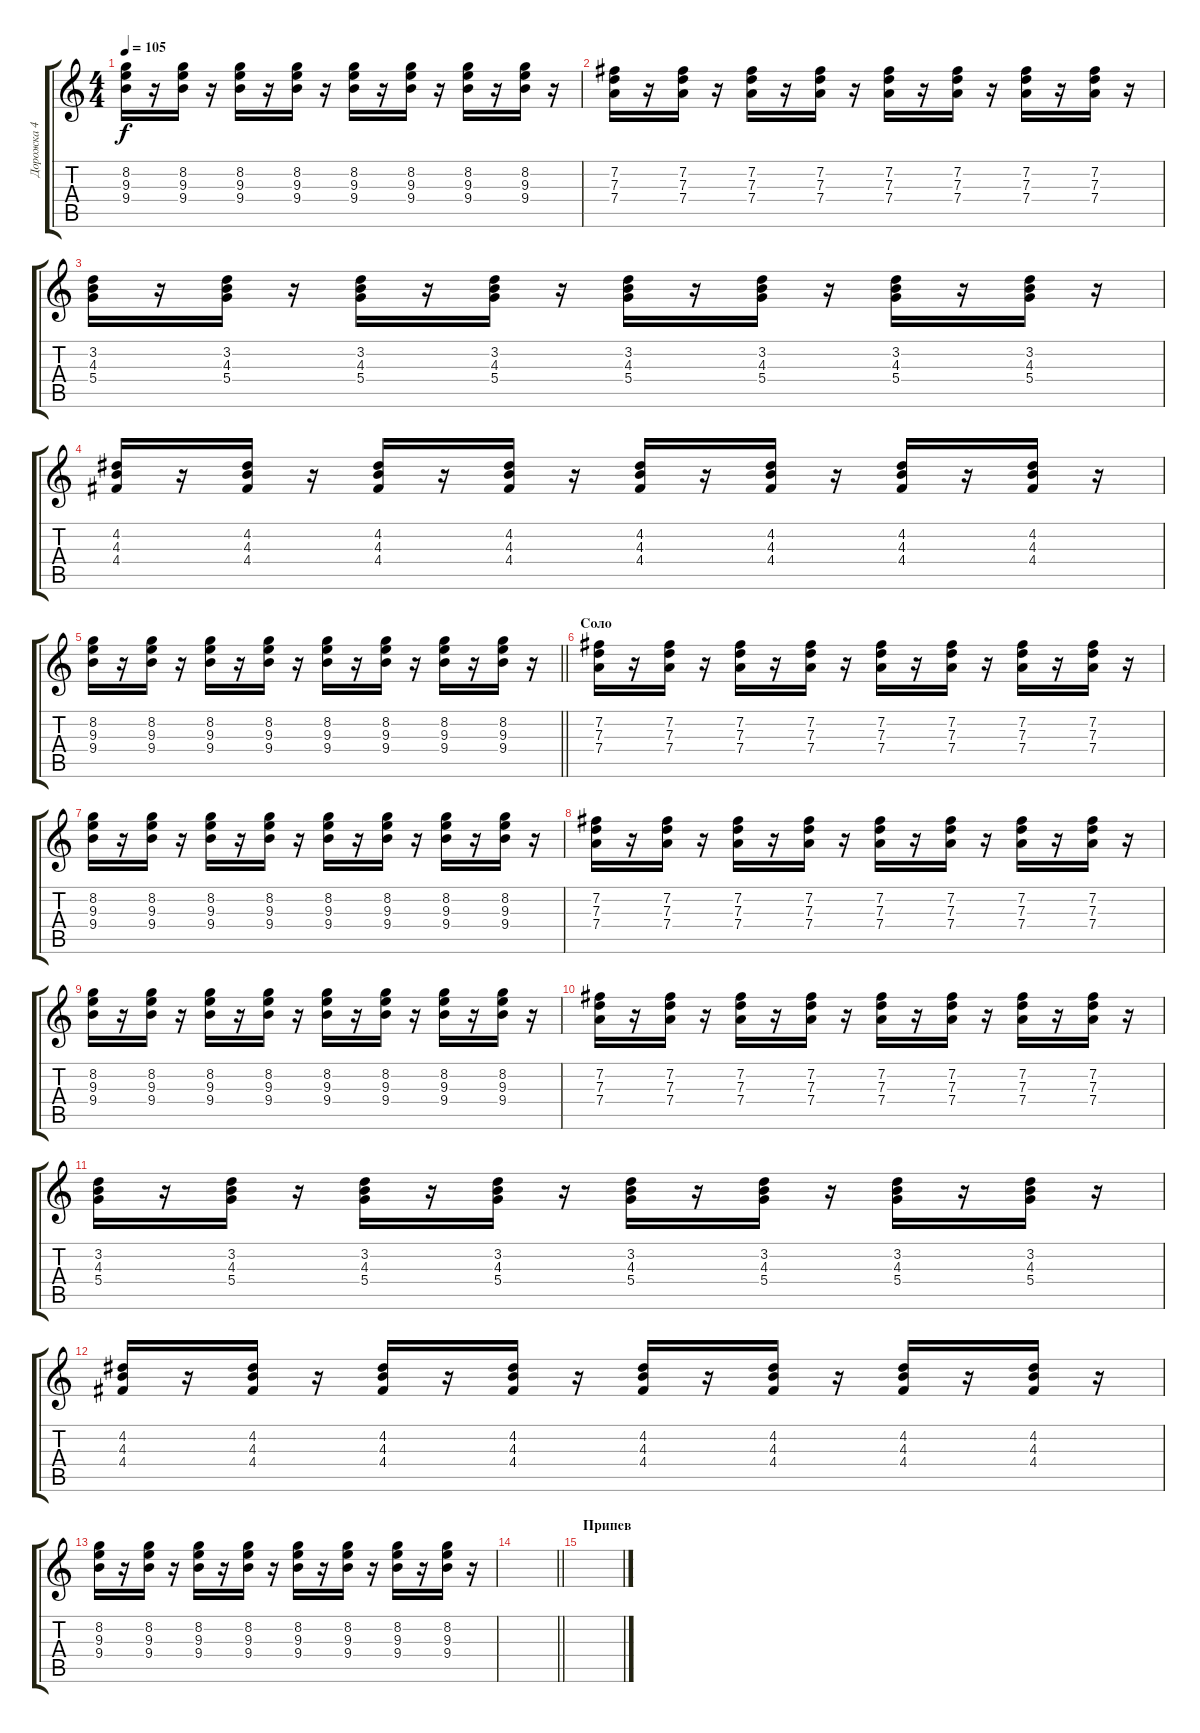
\track ("Дорожка 4" "Дорожка 4") {instrument electricguitarclean}
\staff {score tabs}
\tuning (E4 B3 G3 D3 A2 E2) {hide}
\ts (4 4)
\tempo 105
\clef g2
\ks c
(8.2 9.3 9.4).16{dy f} r.16 (8.2 9.3 9.4).16 r.16 (8.2 9.3 9.4).16 r.16 (8.2 9.3 9.4).16 r.16 (8.2 9.3 9.4).16 r.16 (8.2 9.3 9.4).16 r.16 (8.2 9.3 9.4).16 r.16 (8.2 9.3 9.4).16 r.16 |
(7.2 7.3 7.4).16 r.16 (7.2 7.3 7.4).16 r.16 (7.2 7.3 7.4).16 r.16 (7.2 7.3 7.4).16 r.16 (7.2 7.3 7.4).16 r.16 (7.2 7.3 7.4).16 r.16 (7.2 7.3 7.4).16 r.16 (7.2 7.3 7.4).16 r.16 |
(3.2 4.3 5.4).16 r.16 (3.2 4.3 5.4).16 r.16 (3.2 4.3 5.4).16 r.16 (3.2 4.3 5.4).16 r.16 (3.2 4.3 5.4).16 r.16 (3.2 4.3 5.4).16 r.16 (3.2 4.3 5.4).16 r.16 (3.2 4.3 5.4).16 r.16 |
(4.2 4.3 4.4).16 r.16 (4.2 4.3 4.4).16 r.16 (4.2 4.3 4.4).16 r.16 (4.2 4.3 4.4).16 r.16 (4.2 4.3 4.4).16 r.16 (4.2 4.3 4.4).16 r.16 (4.2 4.3 4.4).16 r.16 (4.2 4.3 4.4).16 r.16 |
\barLineRight lightlight
(8.2 9.3 9.4).16 r.16 (8.2 9.3 9.4).16 r.16 (8.2 9.3 9.4).16 r.16 (8.2 9.3 9.4).16 r.16 (8.2 9.3 9.4).16 r.16 (8.2 9.3 9.4).16 r.16 (8.2 9.3 9.4).16 r.16 (8.2 9.3 9.4).16 r.16 |
\section ("" "Соло")
(7.2 7.3 7.4).16 r.16 (7.2 7.3 7.4).16 r.16 (7.2 7.3 7.4).16 r.16 (7.2 7.3 7.4).16 r.16 (7.2 7.3 7.4).16 r.16 (7.2 7.3 7.4).16 r.16 (7.2 7.3 7.4).16 r.16 (7.2 7.3 7.4).16 r.16 |
(8.2 9.3 9.4).16 r.16 (8.2 9.3 9.4).16 r.16 (8.2 9.3 9.4).16 r.16 (8.2 9.3 9.4).16 r.16 (8.2 9.3 9.4).16 r.16 (8.2 9.3 9.4).16 r.16 (8.2 9.3 9.4).16 r.16 (8.2 9.3 9.4).16 r.16 |
(7.2 7.3 7.4).16 r.16 (7.2 7.3 7.4).16 r.16 (7.2 7.3 7.4).16 r.16 (7.2 7.3 7.4).16 r.16 (7.2 7.3 7.4).16 r.16 (7.2 7.3 7.4).16 r.16 (7.2 7.3 7.4).16 r.16 (7.2 7.3 7.4).16 r.16 |
(8.2 9.3 9.4).16 r.16 (8.2 9.3 9.4).16 r.16 (8.2 9.3 9.4).16 r.16 (8.2 9.3 9.4).16 r.16 (8.2 9.3 9.4).16 r.16 (8.2 9.3 9.4).16 r.16 (8.2 9.3 9.4).16 r.16 (8.2 9.3 9.4).16 r.16 |
(7.2 7.3 7.4).16 r.16 (7.2 7.3 7.4).16 r.16 (7.2 7.3 7.4).16 r.16 (7.2 7.3 7.4).16 r.16 (7.2 7.3 7.4).16 r.16 (7.2 7.3 7.4).16 r.16 (7.2 7.3 7.4).16 r.16 (7.2 7.3 7.4).16 r.16 |
(3.2 4.3 5.4).16 r.16 (3.2 4.3 5.4).16 r.16 (3.2 4.3 5.4).16 r.16 (3.2 4.3 5.4).16 r.16 (3.2 4.3 5.4).16 r.16 (3.2 4.3 5.4).16 r.16 (3.2 4.3 5.4).16 r.16 (3.2 4.3 5.4).16 r.16 |
(4.2 4.3 4.4).16 r.16 (4.2 4.3 4.4).16 r.16 (4.2 4.3 4.4).16 r.16 (4.2 4.3 4.4).16 r.16 (4.2 4.3 4.4).16 r.16 (4.2 4.3 4.4).16 r.16 (4.2 4.3 4.4).16 r.16 (4.2 4.3 4.4).16 r.16 |
(8.2 9.3 9.4).16 r.16 (8.2 9.3 9.4).16 r.16 (8.2 9.3 9.4).16 r.16 (8.2 9.3 9.4).16 r.16 (8.2 9.3 9.4).16 r.16 (8.2 9.3 9.4).16 r.16 (8.2 9.3 9.4).16 r.16 (8.2 9.3 9.4).16 r.16 |
\barLineRight lightlight
|
\section ("" "Припев")
